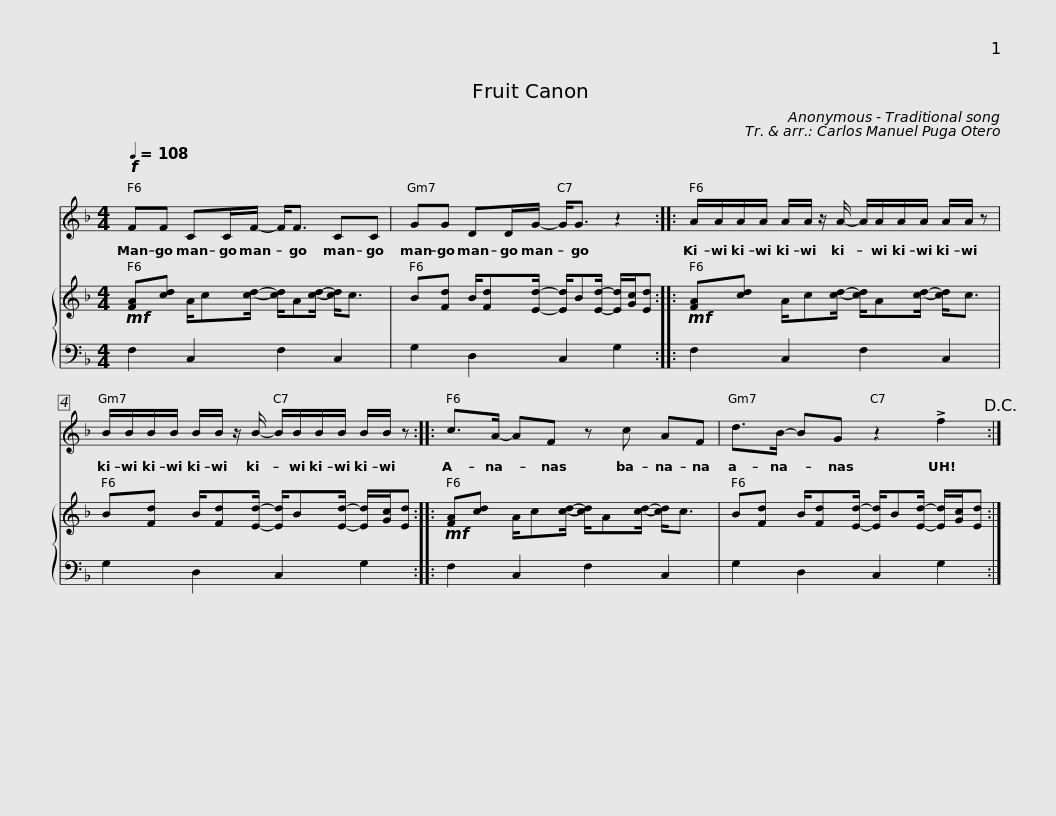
X:1
%%score 1 { 2 | 3 }
L:1/8
Q:1/4=108
M:4/4
I:linebreak $
K:F
V:1 treble
V:2 treble
V:3 bass
V:1
!f! FF CC/F/- F<F CC | GG DD/G/- G<G z2 ::$ A/A/A/A/ A/A/ z/ A/- A/A/A/A/ A/A/ z |$ B/B/B/B/ B/B/ z/ B/- B/B/B/B/ B/B/ z ::$ c>A- AF z c AF | %5
 d>B- BG z2 !>!f2!D.C.! :| %6
V:2
!mf! [FA][cd] A/c[cd]/- [cd]/A[cd]/- [cd]<c | B[Fd] B/[Fd][Ed]/- [Ed]/B[Ed]/- [Ed]/[Gc]/[Ed] ::$!mf! [FA][cd] A/c[cd]/- [cd]/A[cd]/- [cd]<c |$ B[Fd] B/[Fd][Ed]/- [Ed]/B[Ed]/- [Ed]/[Gc]/[Ed] ::$!mf! [FA][cd] A/c[cd]/- [cd]/A[cd]/- [cd]<c | %5
 B[Fd] B/[Fd][Ed]/- [Ed]/B[Ed]/- [Ed]/[Gc]/[Ed] :| %6
V:3
 F,2 C,2 F,2 C,2 | G,2 D,2 C,2 G,2 ::$ F,2 C,2 F,2 C,2 |$ G,2 D,2 C,2 G,2 ::$ F,2 C,2 F,2 C,2 | %5
 G,2 D,2 C,2 G,2 :| %6
